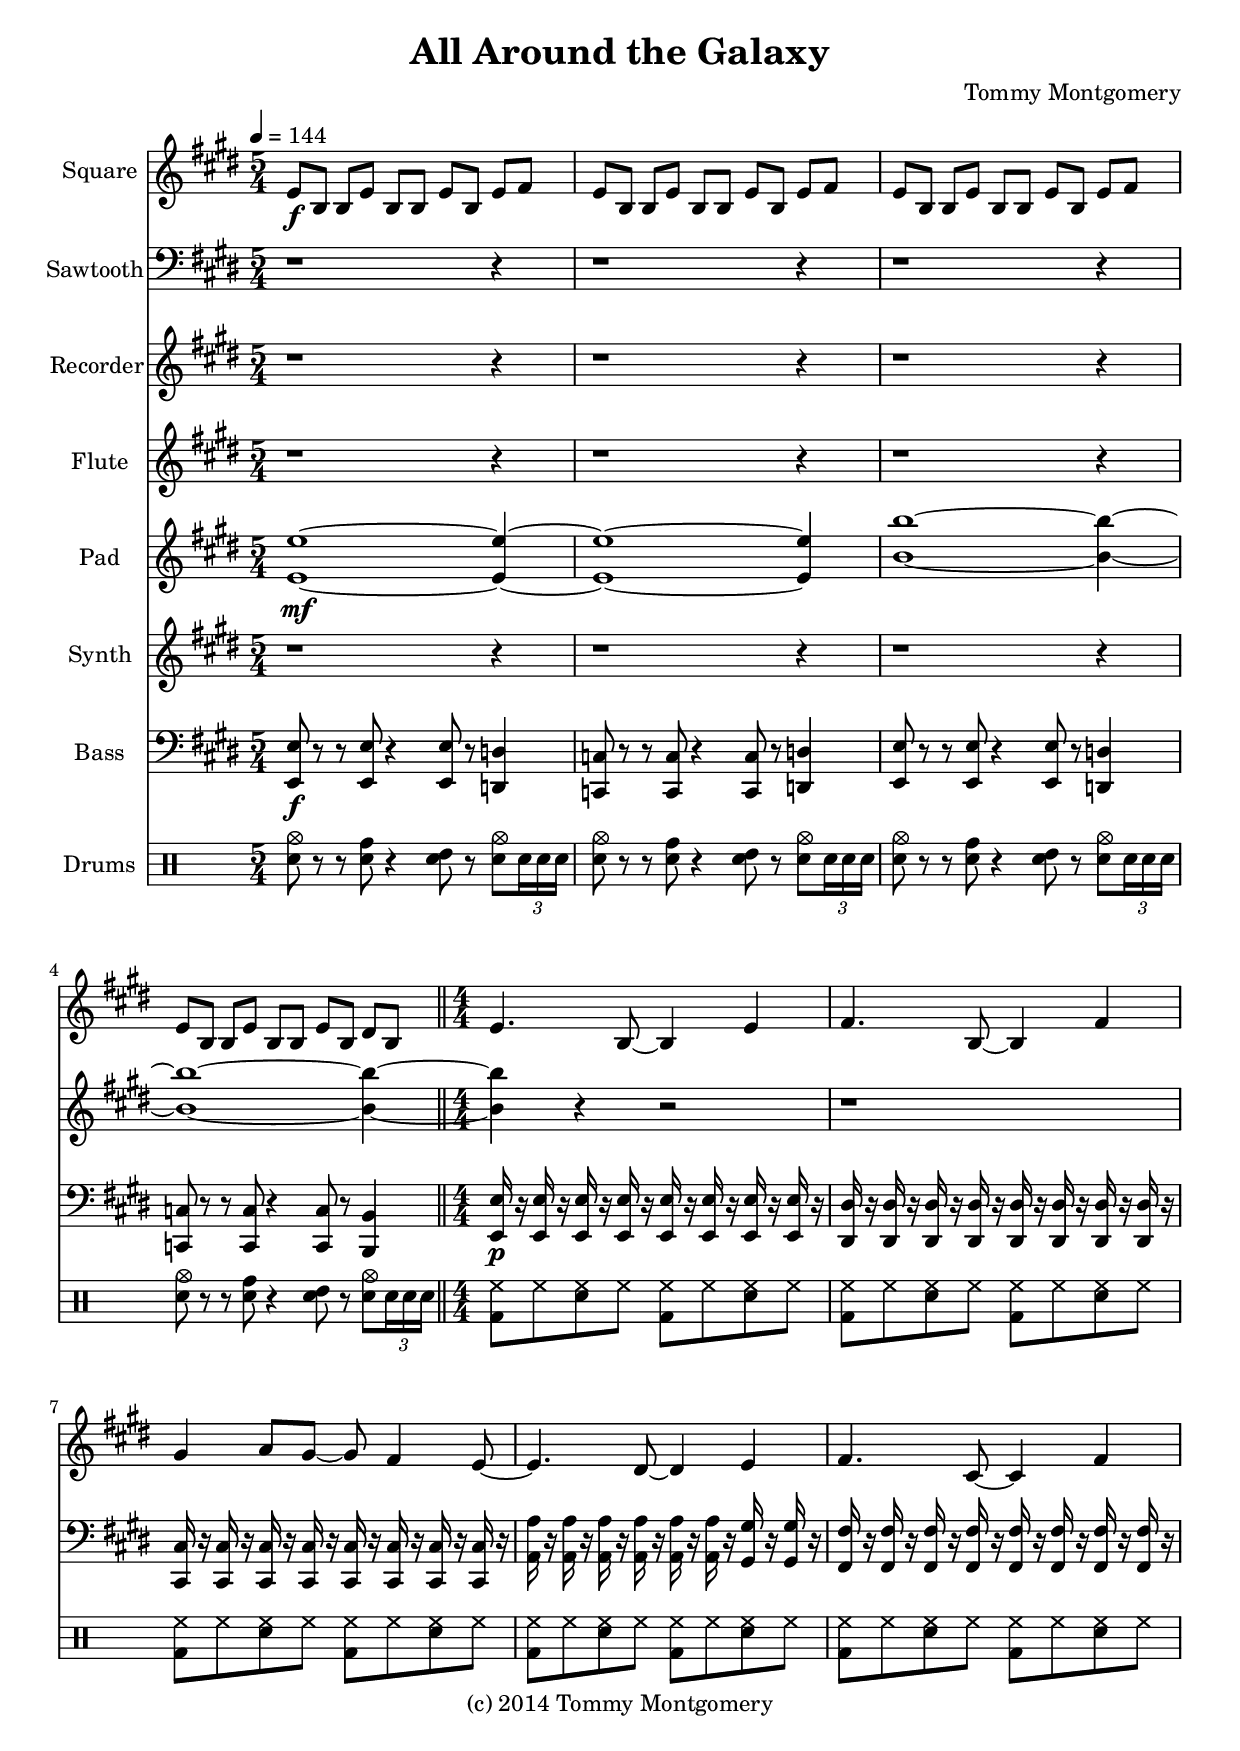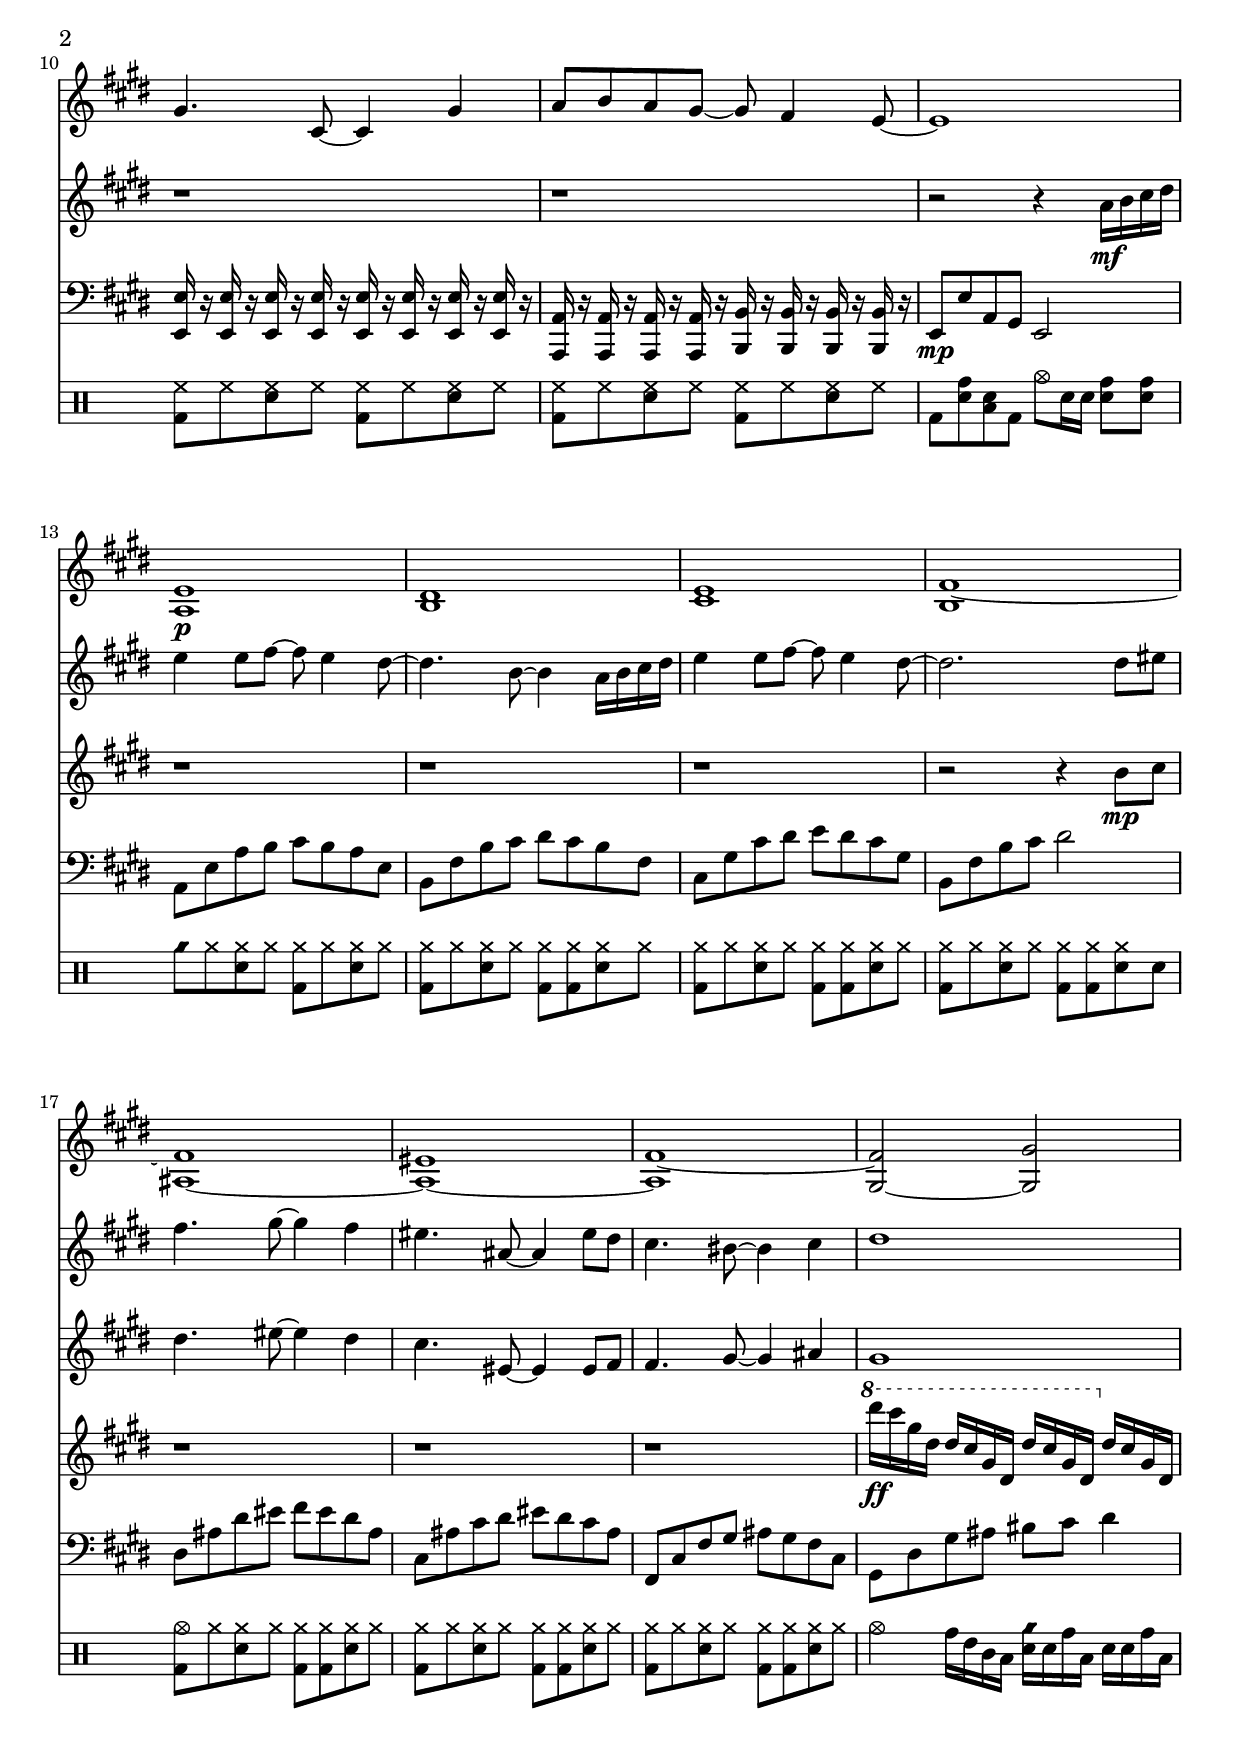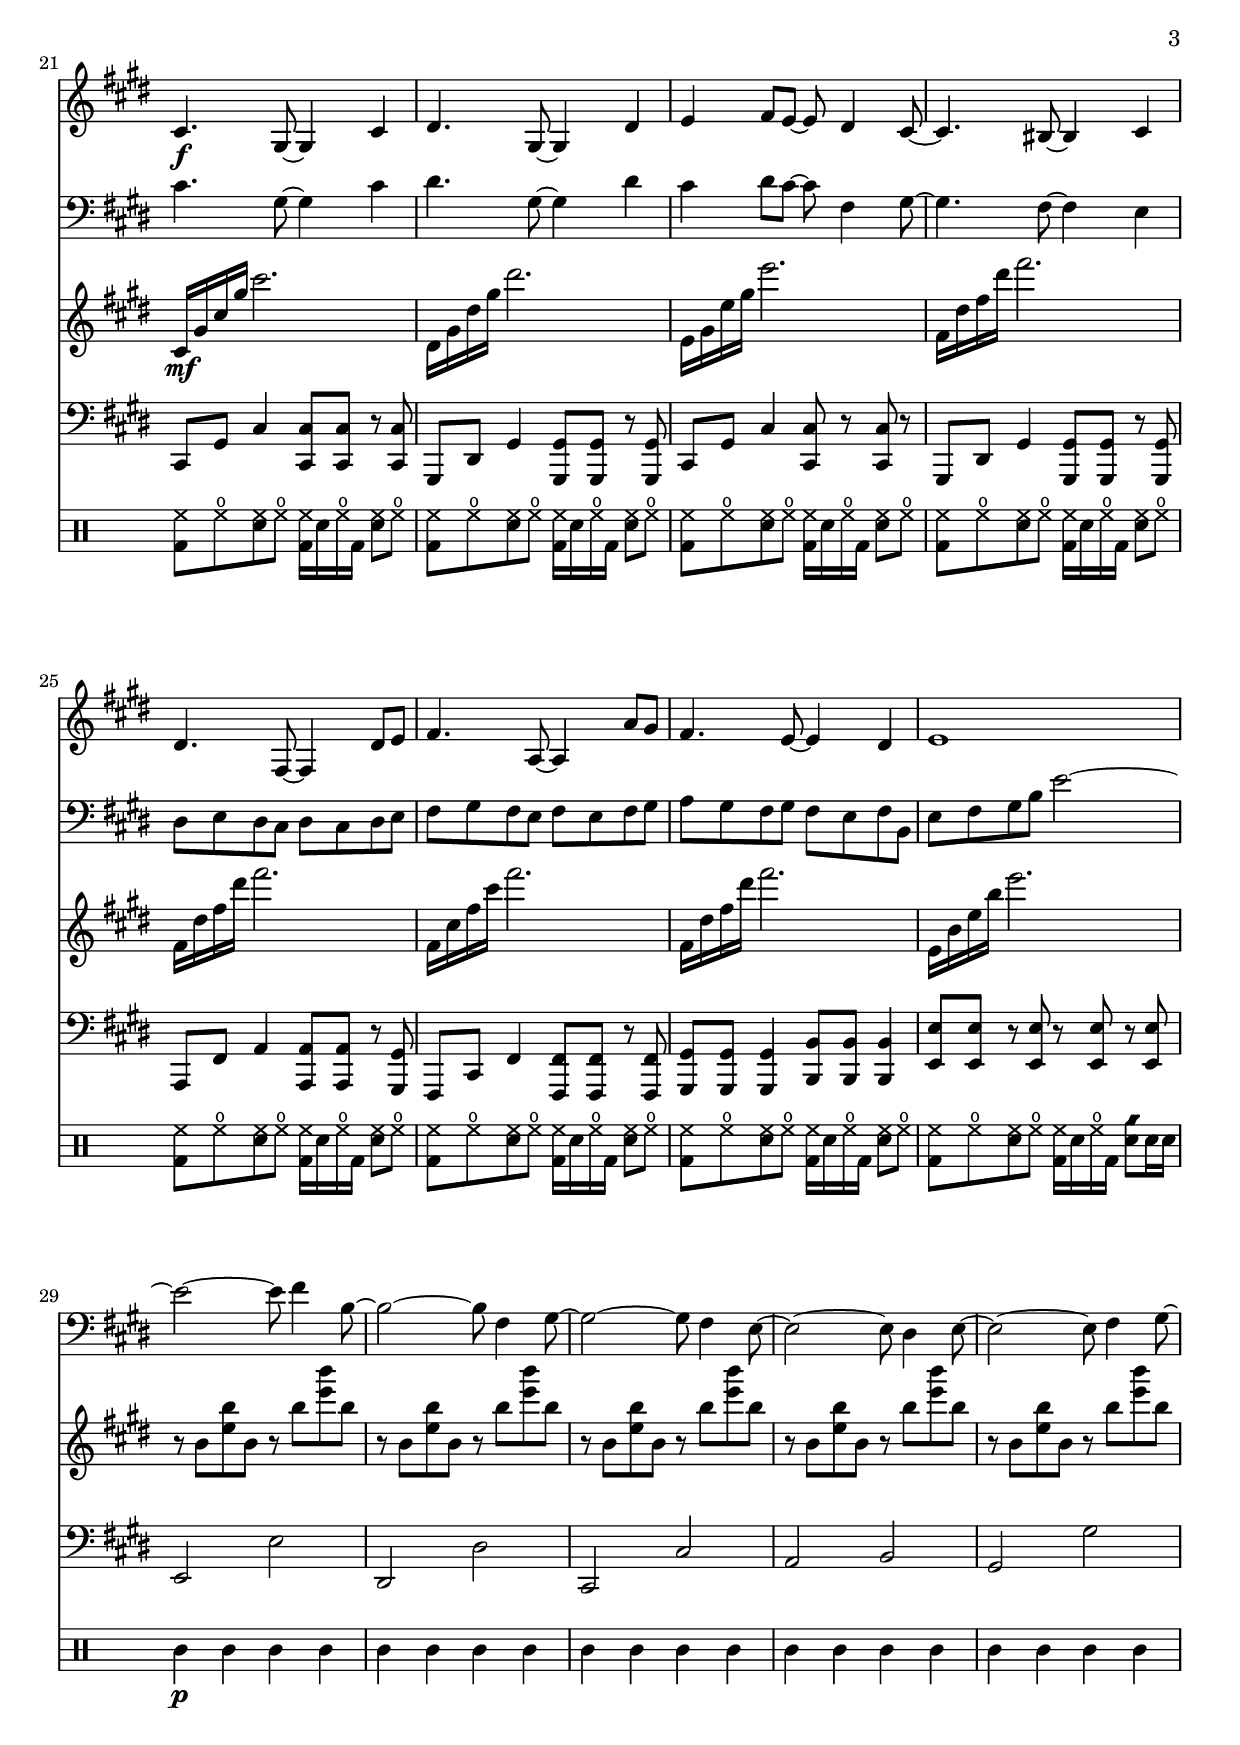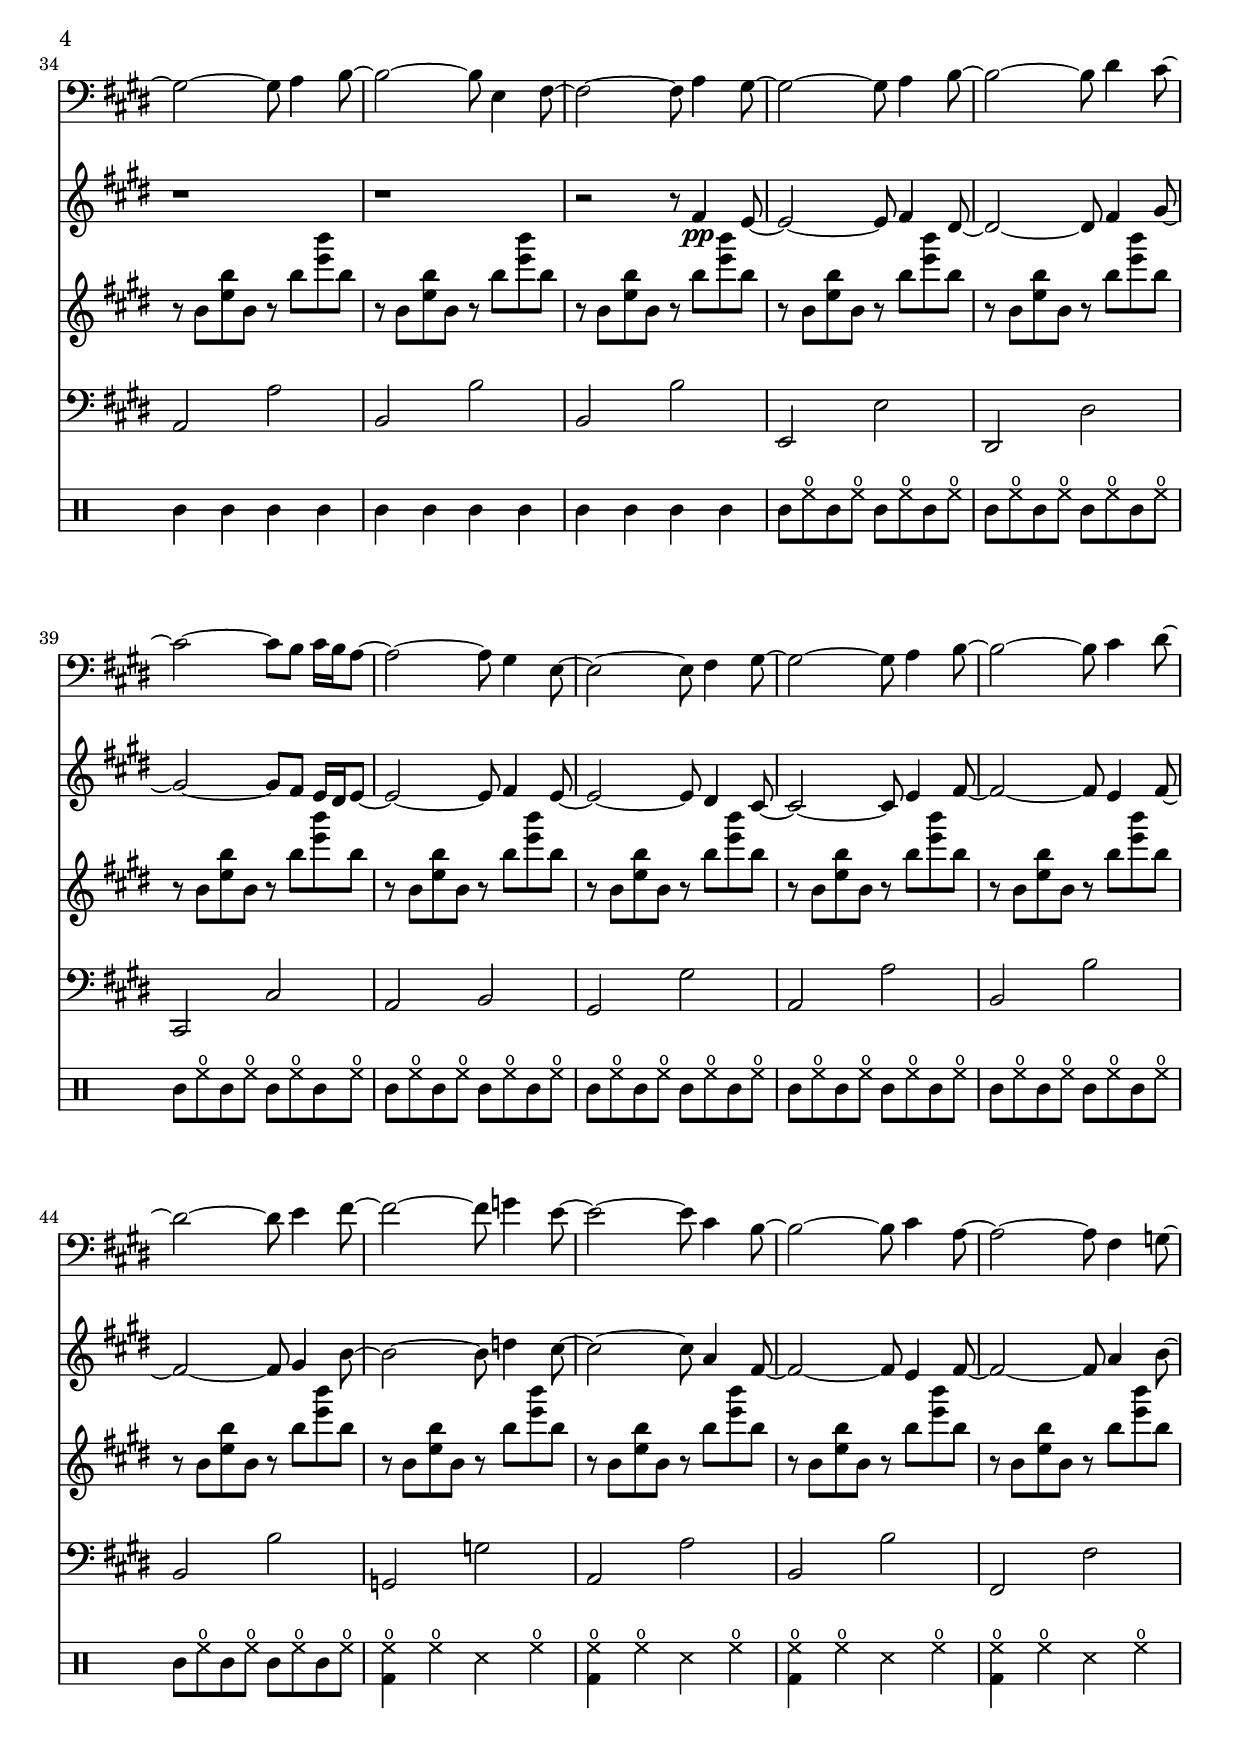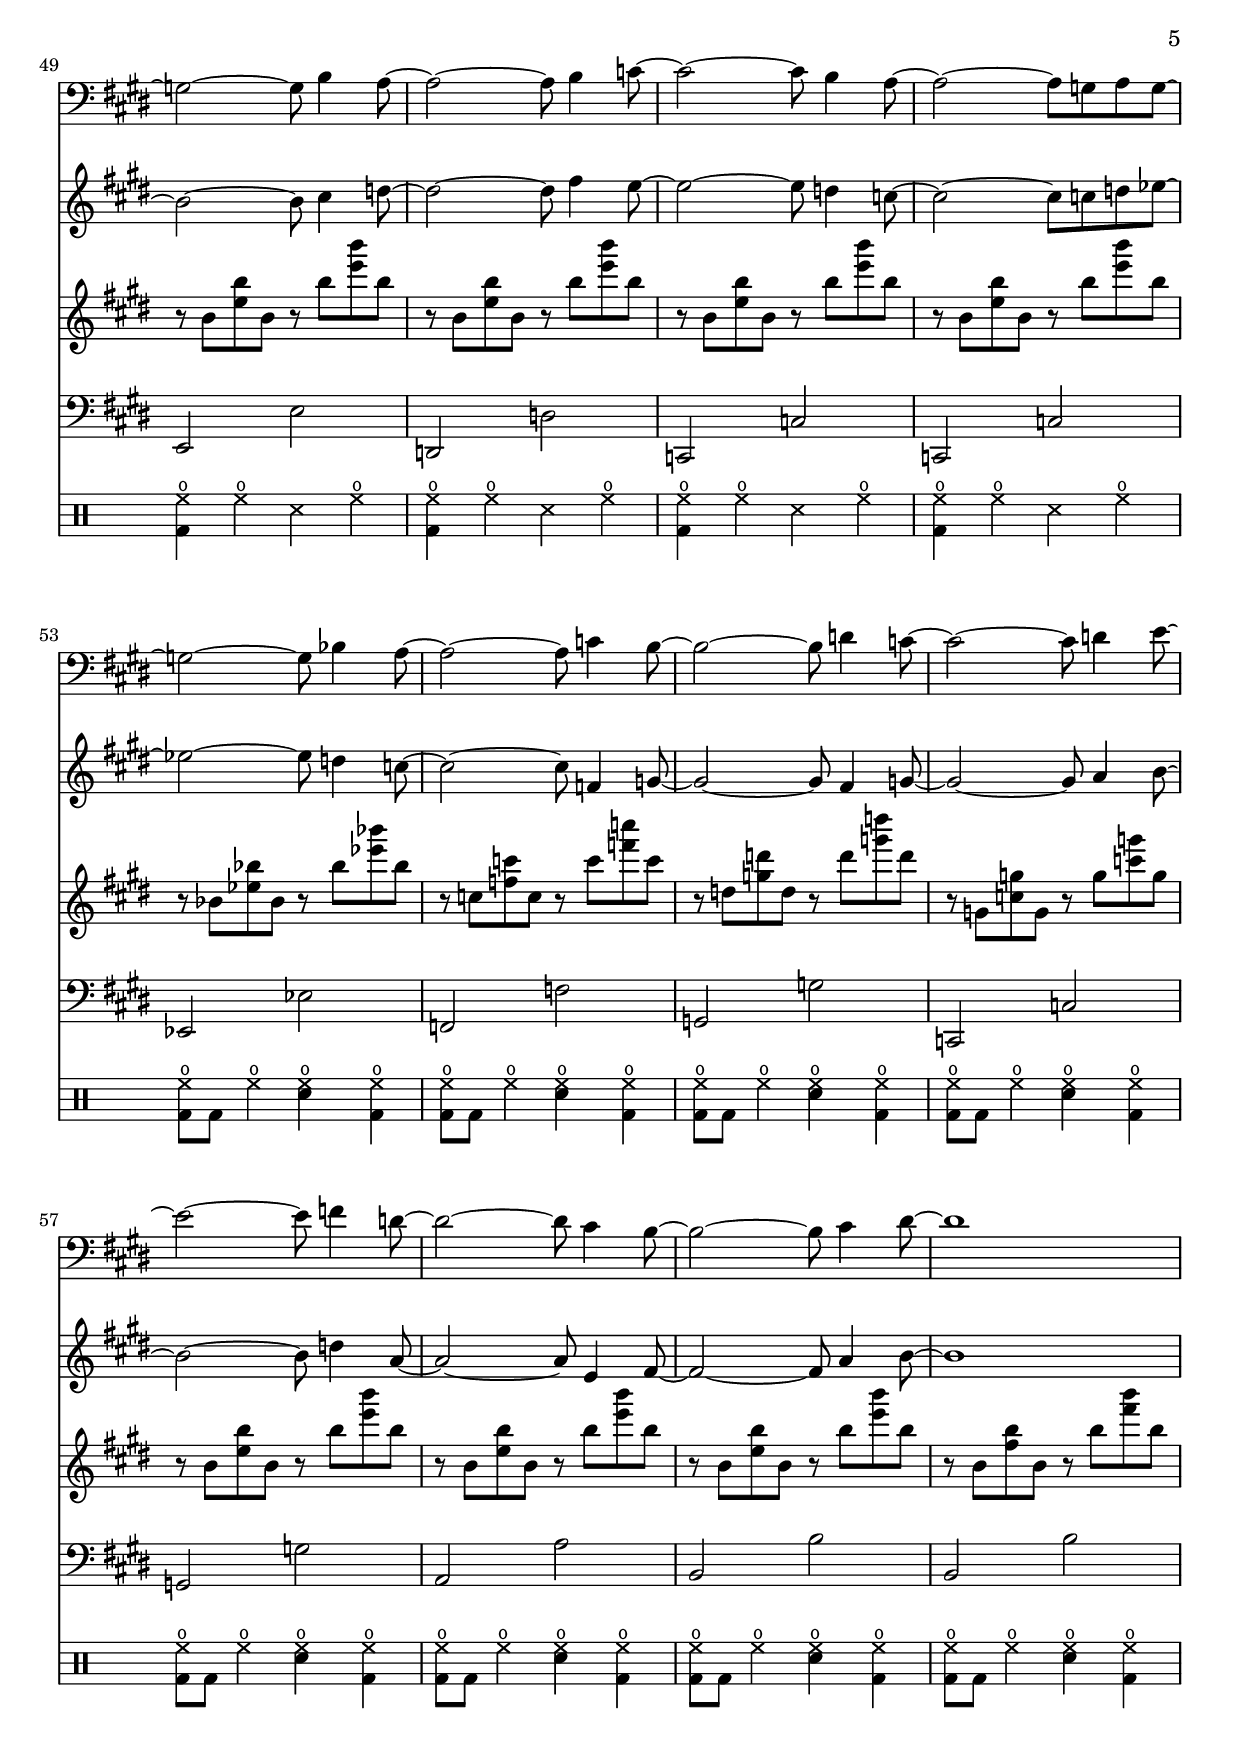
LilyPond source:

\version "2.18.0"
\language "english"

\header {
  title = "All Around the Galaxy"
  composer = "Tommy Montgomery"
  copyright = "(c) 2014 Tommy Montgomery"
}

normalStuff = {
  \key e \major
  \set Staff.printKeyCancellation = ##f
  \numericTimeSignature
  \override TupletBracket #'bracket-visibility = #'if-no-beam
  \set Score.connectArpeggios = ##t
  \tempo 4 = 144
}

lead = \new Staff \with {
  instrumentName = "Square"
  midiInstrument = #"lead 1 (square)"
  midiMinimumVolume = #0.1
  midiMaximumVolume = #0.7
} { 
  \clef treble \relative c' {
    \normalStuff
    
    \time 5/4
    e8\f b b e b b e b e fs |
    \repeat unfold 2 { e8 b b e b b e b e fs }
    e8 b b e b b e b ds b \bar "||" |
    
    \time 4/4
    
    e4. b8 ~ b4 e | fs4. b,8 ~ b4 fs' |
    gs a8 gs ~ gs fs4 e8 ~ | e4. ds8 ~ ds4 e |
    fs4. cs8 ~ cs4 fs | gs4. cs,8 ~ cs4 gs' |
    a8 b a gs ~ gs fs4 e8 ~ | e1 |
    
    <a, e'>1\p | <b ds> | <cs e> | <b fs'> ~ |
    <as fs'> ~ | <as es'> ~ | <as fs'> ~ | <gs fs'>2 ~ <gs gs'> |
    
    cs4.\f gs8 ~ gs4 cs | ds4. gs,8 ~ gs4 ds' |
    e4 fs8 e ~ e ds4 cs8 ~ | cs4. bs8 ~ bs4 cs |
    ds4. fs,8 ~ fs4 ds'8 e | fs4. a,8 ~ a4 a'8 gs |
    fs4. e8 ~ e4 ds | e1 |
    
    \repeat unfold 8 r1
    
  }
}

recorder = \new Staff \with {
  instrumentName = "Recorder"
  midiInstrument = #"recorder"
  midiMinimumVolume = #0.1
  midiMaximumVolume = #0.4
} {
  \clef treble \relative c'' {
    \normalStuff
    
    \time 5/4
    \repeat unfold 4 { r1 r4 }
    
    \time 4/4
    
    \repeat unfold 7 r1
    r2 r4 a16\mf b cs ds |
    
    e4 e8 fs ~ fs e4 ds8 ~ | ds4. b8 ~ b4 a16 b cs ds |
    e4 e8 fs ~ fs e4 ds8 ~ | ds2. ds8 es |
    fs4. gs8 ~ gs4 fs | es4. as,8 ~ as4 es'8 ds | 
    cs4. bs8 ~ bs4 cs | ds1 |
    
    \repeat unfold 8 r1
  }
}

flute = \new Staff \with {
  instrumentName = "Flute"
  midiInstrument = #"flute"
  midiMinimumVolume = #0.3
  midiMaximumVolume = #0.8
} {
  \clef treble \relative c'' {
    \normalStuff
    
    \time 5/4
    \repeat unfold 4 { r1 r4 }
    
    \time 4/4
    
    \repeat unfold 8 r1
    \repeat unfold 3 r1
    r2 r4 b8\mp cs |
    
    ds4. es8 ~ es4 ds | cs4. es,8 ~ es4 es8  fs | 
    fs4. gs8 ~ gs4 as | gs1 |
    
    \repeat unfold 8 r1
    
    \repeat unfold 7 r1 r2 r8 fs4\pp e8 ~ |
    e2 ~ e8 fs4 ds8 ~ | ds2 ~ ds8 fs4 gs8 ~ |
    gs2 ~ gs8 fs e16 ds e8 ~ | e2 ~ e8 fs4 e8 ~ |
    e2 ~ e8 ds4 cs8 ~ | cs2 ~ cs8 e4 fs8 ~ |
    fs2 ~ fs8 e4 fs8 ~ | fs2 ~ fs8 gs4 b8 ~ |
    
    b2 ~ b8 d4 cs8 ~ | cs2 ~ cs8 a4 fs8 ~ |
    fs2 ~ fs8 e4 fs8 ~ | fs2 ~ fs8 a4 b8 ~ |
    b2 ~ b8 cs4 d8 ~ | d2 ~ d8 fs4 e8 ~ |
    e2 ~ e8 d4 c8 ~ | c2 ~ c8 c d ef ~ |
    
    ef2 ~ ef8 d4 c8 ~ | c2 ~ c8 f,4 g8 ~ |
    g2 ~ g8 fs4 g8 ~ | g2 ~ g8 a4 b8 ~ |
    b2 ~ b8 d4 a8 ~ | a2 ~ a8 e4 fs8 ~ |
    fs2 ~ fs8 a4 b8 ~ | b1 |
    
  }
}

bass = \new Staff \with {
  instrumentName = "Bass"
  midiInstrument = #"synth bass 1"
  midiMinimumVolume = #0.2
  midiMaximumVolume = #0.7
} {
  \clef bass \relative c, {
    \normalStuff
    
    \time 5/4
    <e e'>8\f r r <e e'> r4 <e e'>8 r <d d'>4 |
    <c c'>8 r r <c c'> r4 <c c'>8 r <d d'>4 |
    <e e'>8 r r <e e'> r4 <e e'>8 r <d d'>4 |
    <c c'>8 r r <c c'> r4 <c c'>8 r <b b'>4 |
    
    \time 4/4
    <e e'>16\p r
    \repeat unfold 7 { <e e'>16 r }
    \repeat unfold 8 { <ds ds'>16 r }
    \repeat unfold 8 { <cs cs'>16 r }
    \repeat unfold 6 { <a' a'>16 r } <gs gs'>16 r q r
    \repeat unfold 8 { <fs fs'>16 r }
    \repeat unfold 8 { <e e'>16 r }
    \repeat unfold 4 { <a, a'>16 r } \repeat unfold 4 { <b b'>16 r }
    e8\mp e' a, gs e2
    
    a8 e' a b cs b a e |
    b fs' b cs ds cs b fs |
    cs gs' cs ds e ds cs gs |
    b, fs' b cs ds2 |
    ds,8 as' ds es fs es ds as |
    cs, as' cs ds es ds cs as |
    fs, cs' fs gs as gs fs cs |
    gs ds' gs as bs cs ds4 |
    
    cs,,8 gs' cs4 <cs, cs'>8 q r q |
    gs8 ds' gs4 <gs, gs'>8 q r q |
    cs8 gs' cs4 <cs, cs'>8 r q r |
    gs8 ds' gs4 <gs, gs'>8 q r q |
    a8 fs' a4 <a, a'>8 q r <gs gs'> |
    fs cs' fs4 <fs, fs'>8 q r q |
    <gs gs'> q q4 <b b'>8 q q4 |
    <e e'>8 q r q r q r q |
    
    \repeat unfold 2 {
      e2 e'  | ds, ds' | cs, cs' | a b   |
      gs gs' | a, a'   | b, b'   | b, b' |
    }
    
    g, g' | a, a' | b, b' | fs, fs' |
    e, e' | d, d' | c, c' | c, c' |
    ef, ef' | f, f' | g, g' | c,, c' |
    g g' | a, a' | b, b' | b, b' |
   
  }
}

percussion = \new DrumStaff \with {
  instrumentName = "Drums"
  midiMaximumVolume = #0.7
} \drummode {
  \normalStuff
  
  \time 5/4
  \repeat unfold 4 { <sn cymc>8 r r <sn tomh> r4 <sn tommh>8 r <sn cymc> \times 2/3 { sn16 sn sn } }
    
  \time 4/4
  \repeat unfold 7 { <bd hh>8 hh <sn hh> hh <bd hh> hh <sn hh> hh }
  bd8 <sn tomh> <sn toml> bd cymc8 sn16 sn <sn tomh>8 <sn tomh> |
  cyms8 cymr <sn cymr>8 cymr <bd cymr> cymr <sn cymr> cymr |
  \repeat unfold 2 { <bd cymr> cymr <sn cymr> cymr <bd cymr> <bd cymr> <sn cymr> cymr }
  <bd cymr> cymr <sn cymr> cymr <bd cymr> <bd cymr> <sn cymr> sn |
  <bd cymc> cymr <sn cymr>8 cymr <bd cymr> <bd cymr> <sn cymr> cymr
  \repeat unfold 2 { <bd cymr> cymr <sn cymr> cymr <bd cymr> <bd cymr> <sn cymr> cymr }
  
  cymc4 tomh16 tommh tomml toml <sn cyms> sn tomh toml sn sn tomh toml |
  
  \repeat unfold 7 { <bd hh>8 hho <sn hh> hho <bd hh>16 sn hho16 bd <sn hh>8 hho }
  <bd hh>8 hho <sn hh> hho <bd hh>16 sn hho16 bd <sn cyms>8 sn16 sn |
  
  wbh4\p
  \repeat unfold 31 { wbh4 }
  \repeat unfold 32 { wbh8 hho }
  
  \repeat unfold 8 { <bd hho>4 hho ss hho }
  \repeat unfold 8 { <bd hho>8 bd hho4 <sn hho>4 <bd hho> }
}

pad = \new Staff \with {
  instrumentName = "Pad"
  midiInstrument = #"pad 3 (polysynth)"
  midiMinimumVolume = #0.2
  midiMaximumVolume = #0.5
} {
  \clef treble \relative c' {
    \normalStuff
    
    \time 5/4
    <e e'>1\mf ~ q4 ~ | q1 ~ q4 |
    <b' b'>1 ~ q4 ~ | q1 ~ q4 ~ |
    
    \time 4/4
    q4 r4 r2 |
    \repeat unfold 15 r1
  }
}

squareHarmony = \new Staff \with {
  instrumentName = "Sawtooth"
  midiInstrument = #"lead 2 (sawtooth)"
  midiMaximumVolume = #0.6
} {
  \clef bass \relative c' {
    \normalStuff
    
    \time 5/4
    \repeat unfold 4 { r1 r4 }
    
    \time 4/4
    \repeat unfold 16 r1
    cs4. gs8 ~ gs4 cs | ds4. gs,8 ~ gs4 ds' |
    cs ds8 cs ~ cs fs,4 gs8 ~ | gs4. fs8 ~ fs4 e |
    ds8 e ds cs ds cs ds e | fs gs fs e fs e fs gs |
    a gs fs gs fs e fs b, | e fs gs b e2 ~ |
    
    e2 ~ e8 fs4 b,8 ~ | b2 ~ b8 fs4 gs8 ~ |
    gs2 ~ gs8 fs4 e8 ~ | e2 ~ e8 ds4 e8 ~ |
    e2 ~ e8 fs4 gs8 ~ | gs2 ~ gs8 a4 b8 ~ |
    b2 ~ b8 e,4 fs8 ~ | fs2 ~ fs8 a4 gs8 ~ |
    
    gs2 ~ gs8 a4 b8 ~ | b2 ~ b8 ds4 cs8 ~ |
    cs2 ~ cs8 b cs16 b a8 ~ | a2 ~ a8 gs4 e8 ~ |
    e2 ~ e8 fs4 gs8 ~ | gs2 ~ gs8 a4 b8 ~ |
    b2 ~ b8 cs4 ds8 ~ | ds2 ~ ds8  e4 fs8 ~ |
    
    fs2 ~ fs8 g4 e8 ~ | e2 ~ e8 cs4 b8 ~ |
    b2 ~ b8 cs4 a8 ~ | a2 ~ a8 fs4 g8 ~ |
    g2 ~ g8 b4 a8 ~ | a2 ~ a8 b4 c8 ~ |
    c2 ~ c8 b4 a8 ~ | a2 ~ a8 g a g ~ |
    
    g2 ~ g8 bf4 a8 ~ | a2 ~ a8 c4 b8 ~ |
    b2 ~ b8 d4 c8 ~ | c2 ~ c8 d4 e8 ~ |
    e2 ~ e8 f4 d8 ~ | d2 ~ d8 cs4 b8 ~ |
    b2 ~ b8 cs4 ds8 ~ | ds1 |

    
  }
}

padAlt = \new Staff \with {
  instrumentName = "Synth"
  midiInstrument = #"pad 3 (polysynth)"
  midiMaximumVolume = #0.7
} {
  \clef treble \relative c'''' {
    \normalStuff
    
    \time 5/4
    \repeat unfold 4 { r1 r4 }
    
    \time 4/4
    \repeat unfold 15 r1
    \ottava #'1 ds16\ff cs gs ds ds cs gs ds ds' cs gs ds \ottava #'0 ds cs gs ds |
    
    cs\mf gs' cs gs' cs2. | ds,,16 gs ds' gs ds'2. |
    e,,16 gs e' gs e'2. | fs,,16 ds' fs ds' fs2. |
    fs,,16 ds' fs ds' fs2. | fs,,16 cs' fs cs' fs2. |
    fs,,16 ds' fs ds' fs2. | e,,16 b' e b' e2. |
    
    \repeat unfold 24 { r8 b, <e b'> b r b' <e b'> b | }
    r8 bf, <ef bf'> bf r bf' <ef bf'> bf |
    r8 c, <f c'> c r c' <f c'> c |
    r8 d, <g d'> d r d' <g d'> d |
    r8 g,, <c g'> g r g' <c g'> g |
    \repeat unfold 3 { r8 b, <e b'> b r b' <e b'> b | }
    r8 b, <fs' b> b, r b' <fs' b> b, |
  }
}

\score {
  <<
    \lead
    \squareHarmony
    \recorder
    \flute
    \pad
    \padAlt
    \bass
    \percussion
  >>
  \layout { 
    \context {
      \Staff \RemoveEmptyStaves
    }
  }
  \midi {}
}
